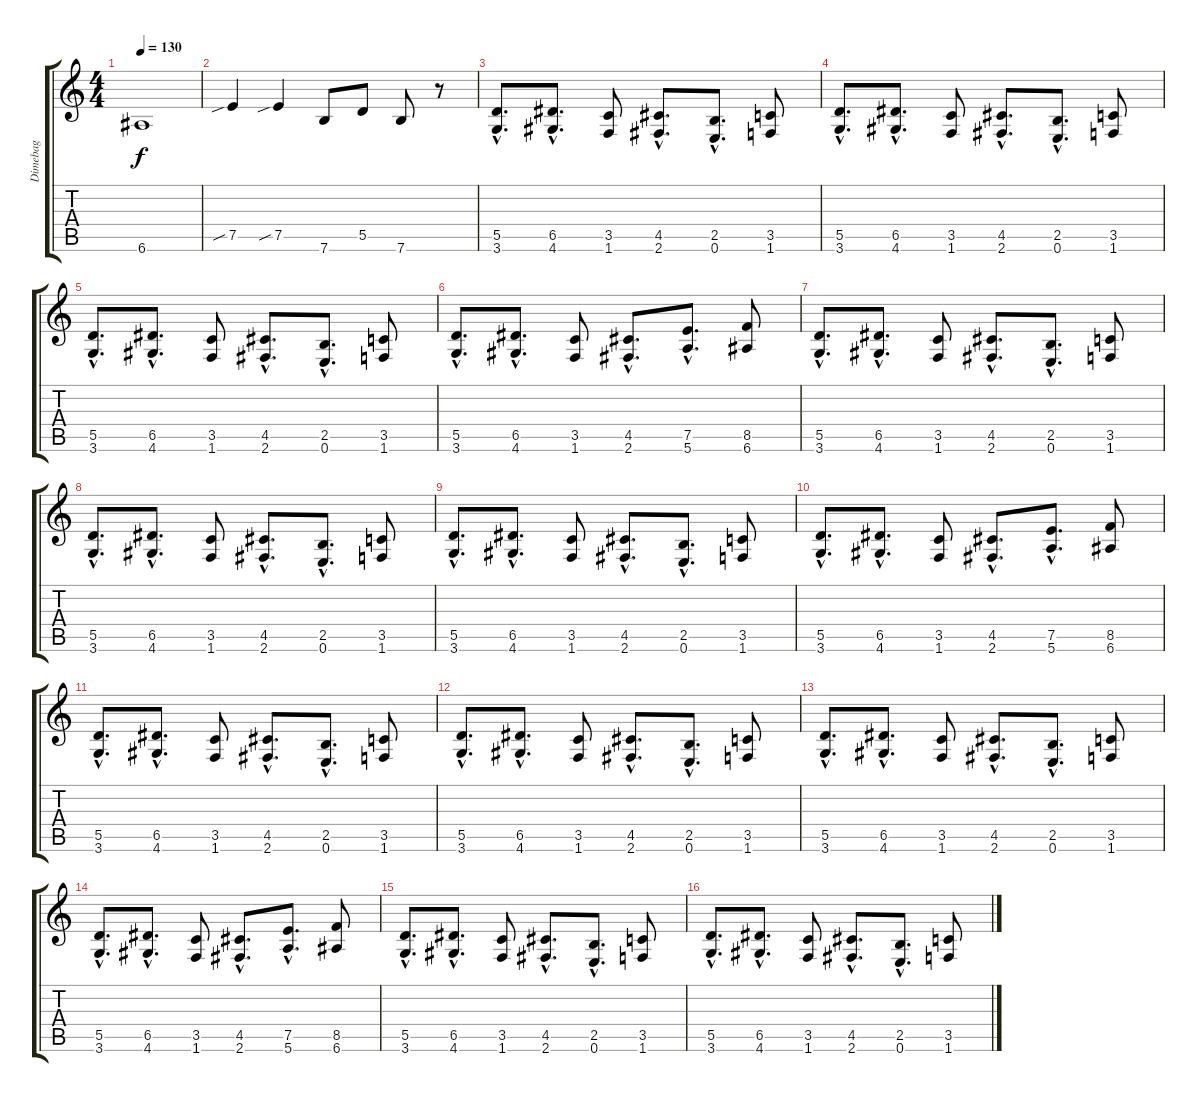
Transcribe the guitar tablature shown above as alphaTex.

\track ("Dimebag" "Dimebag") {instrument overdrivenguitar}
\staff {score tabs}
\tuning (E4 B3 G3 D3 A2 E2) {hide}
\ts (4 4)
\tempo 130
\clef g2
\ks c
6.6{t}.1{dy f} |
7.5{sib}.4 7.5{sib}.4 7.6.8 5.5.8 7.6.8 r.8 |
(5.5{hac} 3.6{hac}).8{d} (6.5{hac} 4.6{hac}).8{d} (3.5 1.6).8 (4.5{hac} 2.6{hac}).8{d} (2.5{hac} 0.6{hac}).8{d} (3.5 1.6).8 |
(5.5{hac} 3.6{hac}).8{d} (6.5{hac} 4.6{hac}).8{d} (3.5 1.6).8 (4.5{hac} 2.6{hac}).8{d} (2.5{hac} 0.6{hac}).8{d} (3.5 1.6).8 |
(5.5{hac} 3.6{hac}).8{d} (6.5{hac} 4.6{hac}).8{d} (3.5 1.6).8 (4.5{hac} 2.6{hac}).8{d} (2.5{hac} 0.6{hac}).8{d} (3.5 1.6).8 |
(5.5{hac} 3.6{hac}).8{d} (6.5{hac} 4.6{hac}).8{d} (3.5 1.6).8 (4.5{hac} 2.6{hac}).8{d} (7.5{hac} 5.6{hac}).8{d} (8.5 6.6).8 |
(5.5{hac} 3.6{hac}).8{d} (6.5{hac} 4.6{hac}).8{d} (3.5 1.6).8 (4.5{hac} 2.6{hac}).8{d} (2.5{hac} 0.6{hac}).8{d} (3.5 1.6).8 |
(5.5{hac} 3.6{hac}).8{d} (6.5{hac} 4.6{hac}).8{d} (3.5 1.6).8 (4.5{hac} 2.6{hac}).8{d} (2.5{hac} 0.6{hac}).8{d} (3.5 1.6).8 |
(5.5{hac} 3.6{hac}).8{d} (6.5{hac} 4.6{hac}).8{d} (3.5 1.6).8 (4.5{hac} 2.6{hac}).8{d} (2.5{hac} 0.6{hac}).8{d} (3.5 1.6).8 |
(5.5{hac} 3.6{hac}).8{d} (6.5{hac} 4.6{hac}).8{d} (3.5 1.6).8 (4.5{hac} 2.6{hac}).8{d} (7.5{hac} 5.6{hac}).8{d} (8.5 6.6).8 |
(5.5{hac} 3.6{hac}).8{d} (6.5{hac} 4.6{hac}).8{d} (3.5 1.6).8 (4.5{hac} 2.6{hac}).8{d} (2.5{hac} 0.6{hac}).8{d} (3.5 1.6).8 |
(5.5{hac} 3.6{hac}).8{d} (6.5{hac} 4.6{hac}).8{d} (3.5 1.6).8 (4.5{hac} 2.6{hac}).8{d} (2.5{hac} 0.6{hac}).8{d} (3.5 1.6).8 |
(5.5{hac} 3.6{hac}).8{d} (6.5{hac} 4.6{hac}).8{d} (3.5 1.6).8 (4.5{hac} 2.6{hac}).8{d} (2.5{hac} 0.6{hac}).8{d} (3.5 1.6).8 |
(5.5{hac} 3.6{hac}).8{d} (6.5{hac} 4.6{hac}).8{d} (3.5 1.6).8 (4.5{hac} 2.6{hac}).8{d} (7.5{hac} 5.6{hac}).8{d} (8.5 6.6).8 |
(5.5{hac} 3.6{hac}).8{d} (6.5{hac} 4.6{hac}).8{d} (3.5 1.6).8 (4.5{hac} 2.6{hac}).8{d} (2.5{hac} 0.6{hac}).8{d} (3.5 1.6).8 |
(5.5{hac} 3.6{hac}).8{d} (6.5{hac} 4.6{hac}).8{d} (3.5 1.6).8 (4.5{hac} 2.6{hac}).8{d} (2.5{hac} 0.6{hac}).8{d} (3.5 1.6).8
